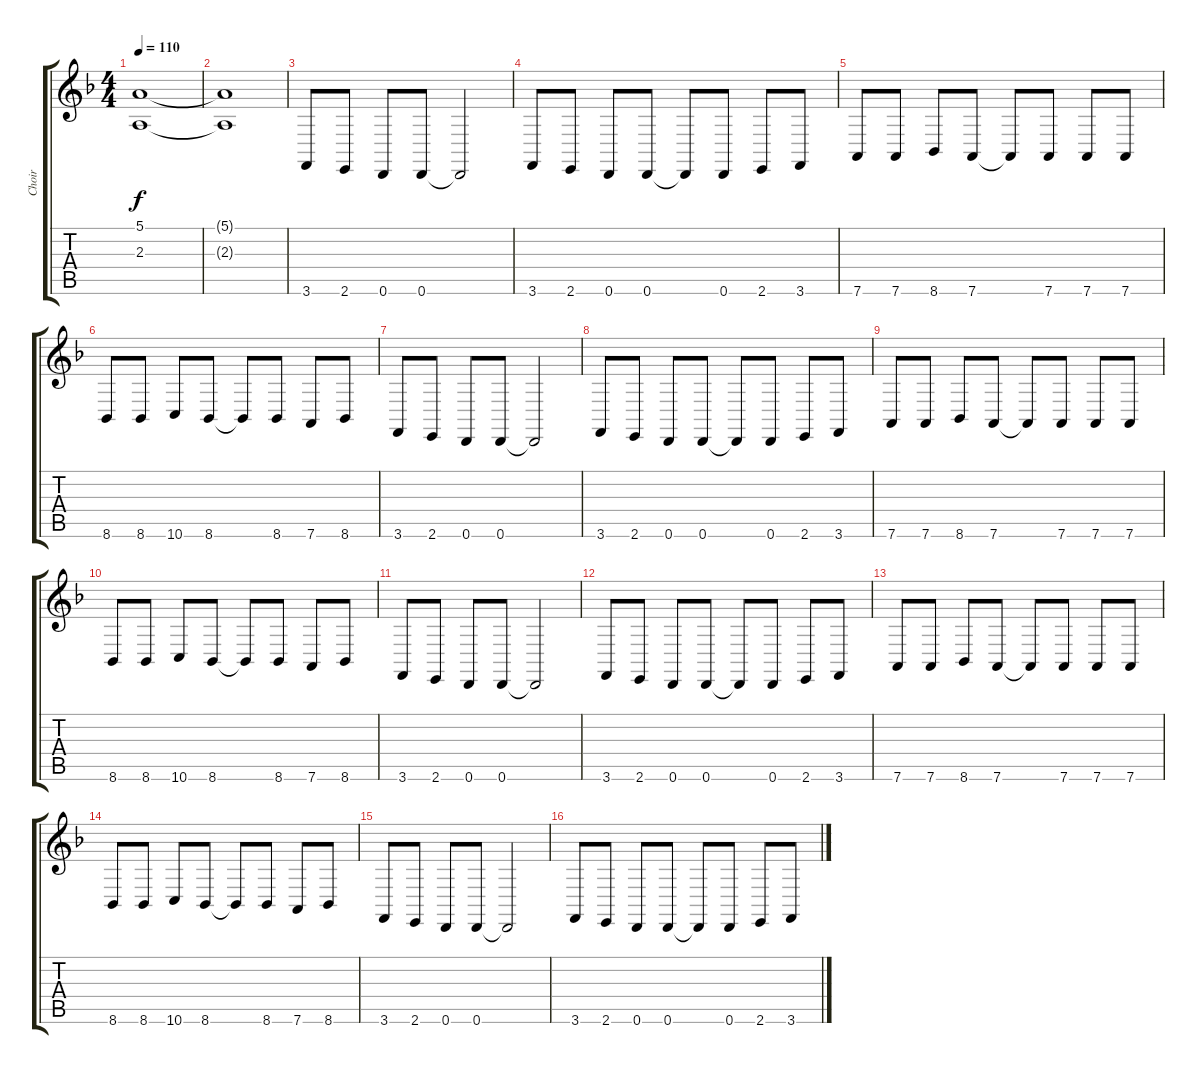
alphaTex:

\track ("Choir" "Choir") {instrument choiraahs}
\staff {score tabs}
\tuning (E4 B3 G3 D3 A2 D2) {hide}
\ts (4 4)
\tempo 110
\clef g2
\ks dminor
(5.1 2.3).1{dy f} |
(5.1{t} 2.3{t}).1 |
3.6.8 2.6.8 0.6.8 0.6.8 0.6{t}.2 |
3.6.8 2.6.8 0.6.8 0.6.8 0.6{t}.8 0.6.8 2.6.8 3.6.8 |
7.6.8 7.6.8 8.6.8 7.6.8 7.6{t}.8 7.6.8 7.6.8 7.6.8 |
8.6.8 8.6.8 10.6.8 8.6.8 8.6{t}.8 8.6.8 7.6.8 8.6.8 |
3.6.8 2.6.8 0.6.8 0.6.8 0.6{t}.2 |
3.6.8 2.6.8 0.6.8 0.6.8 0.6{t}.8 0.6.8 2.6.8 3.6.8 |
7.6.8 7.6.8 8.6.8 7.6.8 7.6{t}.8 7.6.8 7.6.8 7.6.8 |
8.6.8 8.6.8 10.6.8 8.6.8 8.6{t}.8 8.6.8 7.6.8 8.6.8 |
3.6.8 2.6.8 0.6.8 0.6.8 0.6{t}.2 |
3.6.8 2.6.8 0.6.8 0.6.8 0.6{t}.8 0.6.8 2.6.8 3.6.8 |
7.6.8 7.6.8 8.6.8 7.6.8 7.6{t}.8 7.6.8 7.6.8 7.6.8 |
8.6.8 8.6.8 10.6.8 8.6.8 8.6{t}.8 8.6.8 7.6.8 8.6.8 |
3.6.8 2.6.8 0.6.8 0.6.8 0.6{t}.2 |
3.6.8 2.6.8 0.6.8 0.6.8 0.6{t}.8 0.6.8 2.6.8 3.6.8
